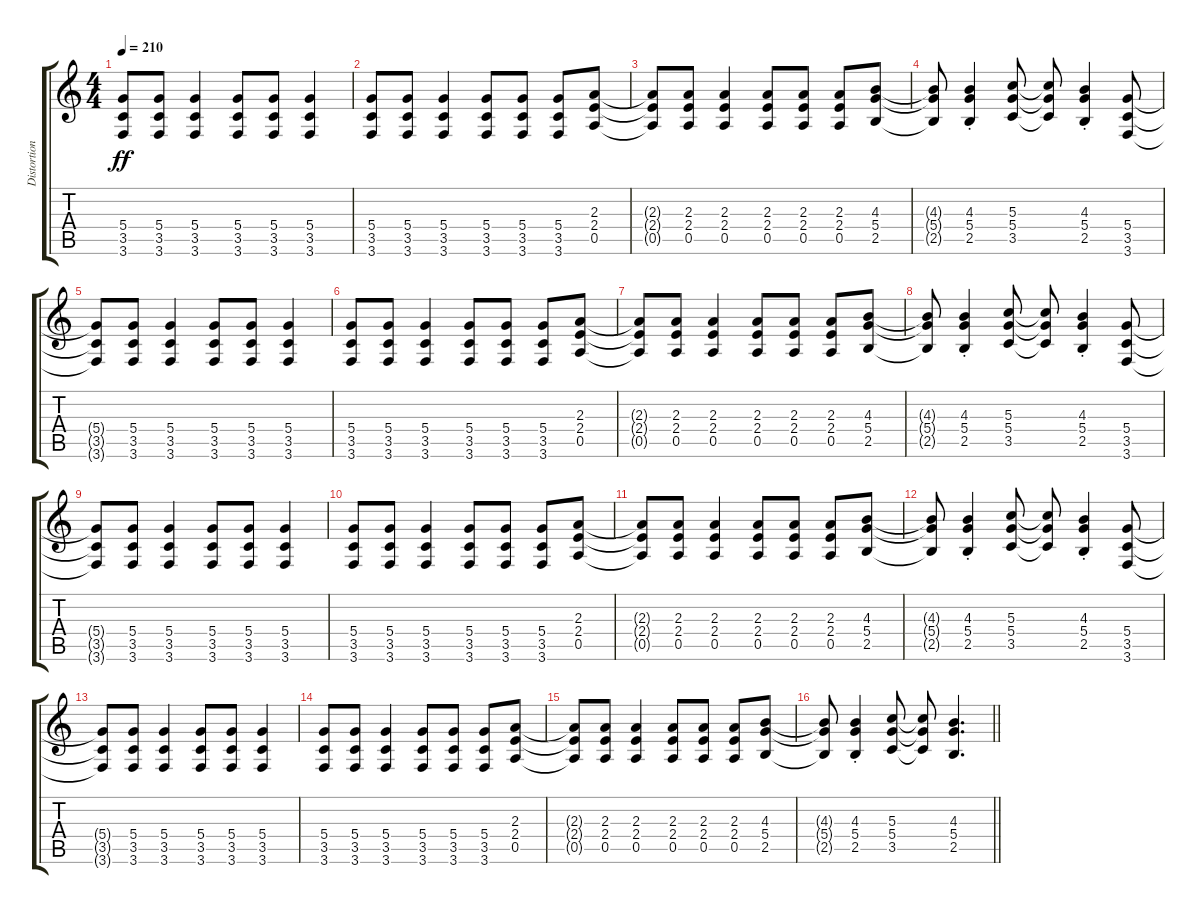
\track ("Distortion Guitar 2" "Distortion") {instrument distortionguitar}
\staff {score tabs}
\tuning (E4 B3 G3 D3 A2 D2) {hide}
\ts (4 4)
\tempo 210
\clef g2
\ks c
(5.4{t} 3.5{t} 3.6{t}).8{dy ff} (5.4 3.5 3.6).8 (5.4 3.5 3.6).4 (5.4 3.5 3.6).8 (5.4 3.5 3.6).8 (5.4 3.5 3.6).4 |
(5.4 3.5 3.6).8 (5.4 3.5 3.6).8 (5.4 3.5 3.6).4 (5.4 3.5 3.6).8 (5.4 3.5 3.6).8 (5.4 3.5 3.6).8 (2.3 2.4 0.5).8 |
(2.3{t} 2.4{t} 0.5{t}).8 (2.3 2.4 0.5).8 (2.3 2.4 0.5).4 (2.3 2.4 0.5).8 (2.3 2.4 0.5).8 (2.3 2.4 0.5).8 (4.3 5.4 2.5).8 |
(4.3{t} 5.4{t} 2.5{t}).8 (4.3{st} 5.4{st} 2.5{st}).4 (5.3 5.4 3.5).8 (5.3{t} 5.4{t} 3.5{t}).8 (4.3{st} 5.4{st} 2.5{st}).4 (5.4 3.5 3.6).8 |
(5.4{t} 3.5{t} 3.6{t}).8 (5.4 3.5 3.6).8 (5.4 3.5 3.6).4 (5.4 3.5 3.6).8 (5.4 3.5 3.6).8 (5.4 3.5 3.6).4 |
(5.4 3.5 3.6).8 (5.4 3.5 3.6).8 (5.4 3.5 3.6).4 (5.4 3.5 3.6).8 (5.4 3.5 3.6).8 (5.4 3.5 3.6).8 (2.3 2.4 0.5).8 |
(2.3{t} 2.4{t} 0.5{t}).8 (2.3 2.4 0.5).8 (2.3 2.4 0.5).4 (2.3 2.4 0.5).8 (2.3 2.4 0.5).8 (2.3 2.4 0.5).8 (4.3 5.4 2.5).8 |
(4.3{t} 5.4{t} 2.5{t}).8 (4.3{st} 5.4{st} 2.5{st}).4 (5.3 5.4 3.5).8 (5.3{t} 5.4{t} 3.5{t}).8 (4.3{st} 5.4{st} 2.5{st}).4 (5.4 3.5 3.6).8 |
(5.4{t} 3.5{t} 3.6{t}).8 (5.4 3.5 3.6).8 (5.4 3.5 3.6).4 (5.4 3.5 3.6).8 (5.4 3.5 3.6).8 (5.4 3.5 3.6).4 |
(5.4 3.5 3.6).8 (5.4 3.5 3.6).8 (5.4 3.5 3.6).4 (5.4 3.5 3.6).8 (5.4 3.5 3.6).8 (5.4 3.5 3.6).8 (2.3 2.4 0.5).8 |
(2.3{t} 2.4{t} 0.5{t}).8 (2.3 2.4 0.5).8 (2.3 2.4 0.5).4 (2.3 2.4 0.5).8 (2.3 2.4 0.5).8 (2.3 2.4 0.5).8 (4.3 5.4 2.5).8 |
(4.3{t} 5.4{t} 2.5{t}).8 (4.3{st} 5.4{st} 2.5{st}).4 (5.3 5.4 3.5).8 (5.3{t} 5.4{t} 3.5{t}).8 (4.3{st} 5.4{st} 2.5{st}).4 (5.4 3.5 3.6).8 |
(5.4{t} 3.5{t} 3.6{t}).8 (5.4 3.5 3.6).8 (5.4 3.5 3.6).4 (5.4 3.5 3.6).8 (5.4 3.5 3.6).8 (5.4 3.5 3.6).4 |
(5.4 3.5 3.6).8 (5.4 3.5 3.6).8 (5.4 3.5 3.6).4 (5.4 3.5 3.6).8 (5.4 3.5 3.6).8 (5.4 3.5 3.6).8 (2.3 2.4 0.5).8 |
(2.3{t} 2.4{t} 0.5{t}).8 (2.3 2.4 0.5).8 (2.3 2.4 0.5).4 (2.3 2.4 0.5).8 (2.3 2.4 0.5).8 (2.3 2.4 0.5).8 (4.3 5.4 2.5).8 |
\barLineRight lightlight
(4.3{t} 5.4{t} 2.5{t}).8 (4.3{st} 5.4{st} 2.5{st}).4 (5.3 5.4 3.5).8 (5.3{t} 5.4{t} 3.5{t}).8 (4.3 5.4 2.5).4{d}
